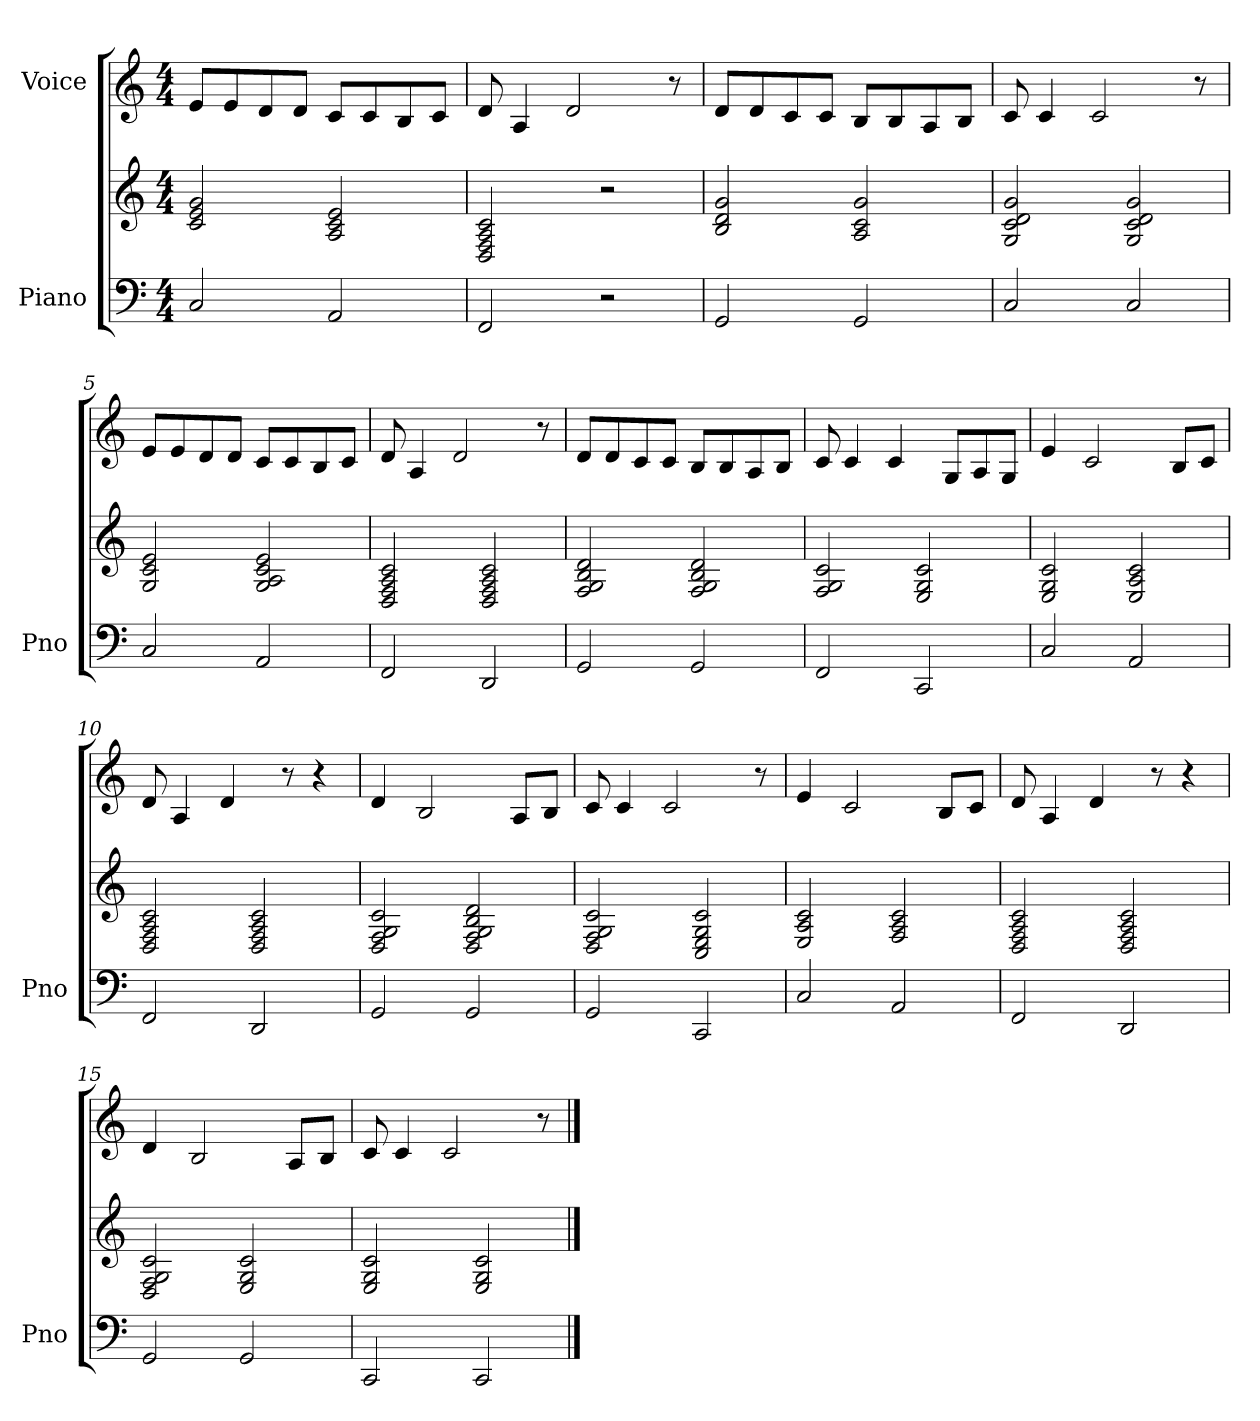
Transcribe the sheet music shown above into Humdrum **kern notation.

**kern	**kern	**kern
*part2	*part2	*part1
*staff3	*staff2	*staff1
*I"Piano	*	*I"Voice
*I'Pno	*	*
*clefF4	*clefG2	*clefG2
*k[]	*k[]	*k[]
*M4/4	*M4/4	*M4/4
=1	=1	=1
2C/	2c/ 2e/ 2g/	8e/L
.	.	8e/
.	.	8d/
.	.	8d/J
2AA/	2A/ 2c/ 2e/	8c/L
.	.	8c/
.	.	8B/
.	.	8c/J
=2	=2	=2
2FF/	2D/ 2F/ 2A/ 2c/	8d/
.	.	4A/
.	.	2d/
2r	2r	.
.	.	8r
=3	=3	=3
2GG/	2B/ 2d/ 2g/	8d/L
.	.	8d/
.	.	8c/
.	.	8c/J
2GG/	2A/ 2c/ 2g/	8B/L
.	.	8B/
.	.	8A/
.	.	8B/J
=4	=4	=4
2C/	2G/ 2c/ 2d/ 2g/	8c/
.	.	4c/
.	.	2c/
2C/	2G/ 2c/ 2d/ 2g/	.
.	.	8r
=5	=5	=5
2C/	2G/ 2c/ 2e/	8e/L
.	.	8e/
.	.	8d/
.	.	8d/J
2AA/	2G/ 2A/ 2c/ 2e/	8c/L
.	.	8c/
.	.	8B/
.	.	8c/J
!!LO:LB:g=z
=6	=6	=6
2FF/	2D/ 2F/ 2A/ 2c/	8d/
.	.	4A/
.	.	2d/
2DD/	2D/ 2F/ 2A/ 2c/	.
.	.	8r
=7	=7	=7
2GG/	2F/ 2G/ 2B/ 2d/	8d/L
.	.	8d/
.	.	8c/
.	.	8c/J
2GG/	2F/ 2G/ 2B/ 2d/	8B/L
.	.	8B/
.	.	8A/
.	.	8B/J
=8	=8	=8
2FF/	2F/ 2G/ 2c/	8c/
.	.	4c/
.	.	4c/
2CC/	2E/ 2G/ 2c/	.
.	.	8G/L
.	.	8A/
.	.	8G/J
=9	=9	=9
2C/	2E/ 2G/ 2c/	4e/
.	.	2c/
2AA/	2E/ 2A/ 2c/	.
.	.	8B/L
.	.	8c/J
=10	=10	=10
2FF/	2D/ 2F/ 2A/ 2c/	8d/
.	.	4A/
.	.	4d/
2DD/	2D/ 2F/ 2A/ 2c/	.
.	.	8r
.	.	4r
=11	=11	=11
2GG/	2D/ 2F/ 2G/ 2c/	4d/
.	.	2B/
2GG/	2D/ 2F/ 2G/ 2B/ 2d/	.
.	.	8A/L
.	.	8B/J
!!LO:LB:g=z
=12	=12	=12
2GG/	2D/ 2F/ 2G/ 2c/	8c/
.	.	4c/
.	.	2c/
2CC/	2C/ 2E/ 2G/ 2c/	.
.	.	8r
=13	=13	=13
2C/	2E/ 2A/ 2c/	4e/
.	.	2c/
2AA/	2F/ 2A/ 2c/	.
.	.	8B/L
.	.	8c/J
=14	=14	=14
2FF/	2D/ 2F/ 2A/ 2c/	8d/
.	.	4A/
.	.	4d/
2DD/	2D/ 2F/ 2A/ 2c/	.
.	.	8r
.	.	4r
=15	=15	=15
2GG/	2D/ 2F/ 2G/ 2c/	4d/
.	.	2B/
2GG/	2E/ 2G/ 2c/	.
.	.	8A/L
.	.	8B/J
=16	=16	=16
2CC/	2E/ 2G/ 2c/	8c/
.	.	4c/
.	.	2c/
2CC/	2E/ 2G/ 2c/	.
.	.	8r
==	==	==
*-	*-	*-
